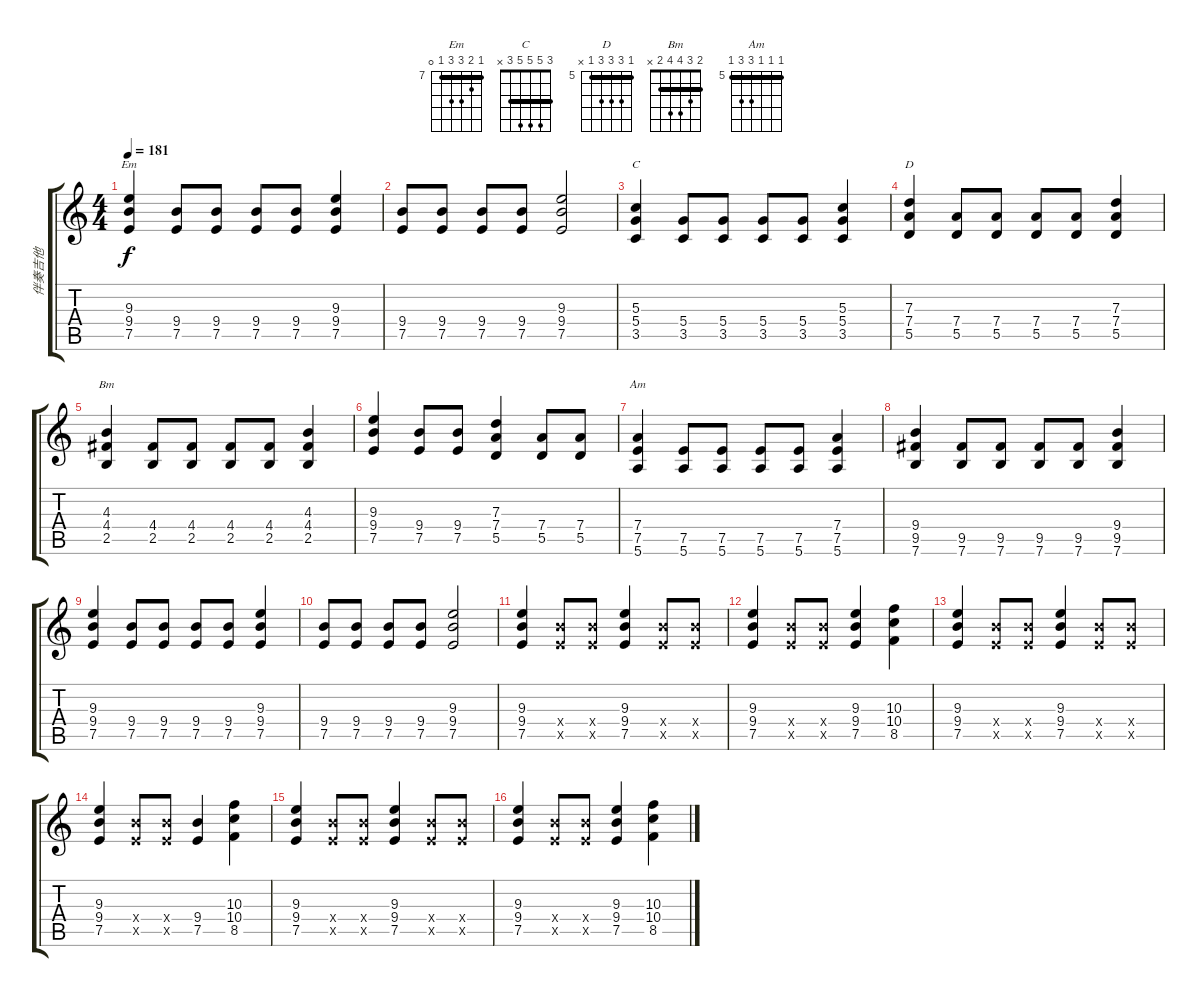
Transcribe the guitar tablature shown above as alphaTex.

\track ("伴奏吉他" "伴奏吉他") {instrument overdrivenguitar}
\staff {score tabs}
\tuning (E4 B3 G3 D3 A2 E2) {hide}
\chord ("Em" 7 8 9 9 7 0) {firstfret 7 barre 7}
\chord ("C" 3 5 5 5 3 x) {barre 3}
\chord ("D" 5 7 7 7 5 x) {firstfret 5 barre 5}
\chord ("Bm" 2 3 4 4 2 x) {barre 2}
\chord ("Am" 5 5 5 7 7 5) {firstfret 5 barre 5}
\ts (4 4)
\tempo 181
\clef g2
\ks c
(9.3 9.4 7.5).4{ch "Em" dy f} (9.4 7.5).8 (9.4 7.5).8 (9.4 7.5).8 (9.4 7.5).8 (9.3 9.4 7.5).4 |
(9.4 7.5).8 (9.4 7.5).8 (9.4 7.5).8 (9.4 7.5).8 (9.3 9.4 7.5).2 |
(5.3 5.4 3.5).4{ch "C"} (5.4 3.5).8 (5.4 3.5).8 (5.4 3.5).8 (5.4 3.5).8 (5.3 5.4 3.5).4 |
(7.3 7.4 5.5).4{ch "D"} (7.4 5.5).8 (7.4 5.5).8 (7.4 5.5).8 (7.4 5.5).8 (7.3 7.4 5.5).4 |
(4.3 4.4 2.5).4{ch "Bm"} (4.4 2.5).8 (4.4 2.5).8 (4.4 2.5).8 (4.4 2.5).8 (4.3 4.4 2.5).4 |
(9.3 9.4 7.5).4 (9.4 7.5).8 (9.4 7.5).8 (7.3 7.4 5.5).4 (7.4 5.5).8 (7.4 5.5).8 |
(7.4 7.5 5.6).4{ch "Am"} (7.5 5.6).8 (7.5 5.6).8 (7.5 5.6).8 (7.5 5.6).8 (7.4 7.5 5.6).4 |
(9.4 9.5 7.6).4 (9.5 7.6).8 (9.5 7.6).8 (9.5 7.6).8 (9.5 7.6).8 (9.4 9.5 7.6).4 |
(9.3 9.4 7.5).4 (9.4 7.5).8 (9.4 7.5).8 (9.4 7.5).8 (9.4 7.5).8 (9.3 9.4 7.5).4 |
(9.4 7.5).8 (9.4 7.5).8 (9.4 7.5).8 (9.4 7.5).8 (9.3 9.4 7.5).2 |
(9.3 9.4 7.5).4 (9.4{x} 7.5{x}).8 (9.4{x} 7.5{x}).8 (9.3 9.4 7.5).4 (9.4{x} 7.5{x}).8 (9.4{x} 7.5{x}).8 |
(9.3 9.4 7.5).4 (9.4{x} 7.5{x}).8 (9.4{x} 7.5{x}).8 (9.3 9.4 7.5).4 (10.3 10.4 8.5).4 |
(9.3 9.4 7.5).4 (9.4{x} 7.5{x}).8 (9.4{x} 7.5{x}).8 (9.3 9.4 7.5).4 (9.4{x} 7.5{x}).8 (9.4{x} 7.5{x}).8 |
(9.3 9.4 7.5).4 (9.4{x} 7.5{x}).8 (9.4{x} 7.5{x}).8 (9.4 7.5).4 (10.3 10.4 8.5).4 |
(9.3 9.4 7.5).4 (9.4{x} 7.5{x}).8 (9.4{x} 7.5{x}).8 (9.3 9.4 7.5).4 (9.4{x} 7.5{x}).8 (9.4{x} 7.5{x}).8 |
(9.3 9.4 7.5).4 (9.4{x} 7.5{x}).8 (9.4{x} 7.5{x}).8 (9.3 9.4 7.5).4 (10.3 10.4 8.5).4
